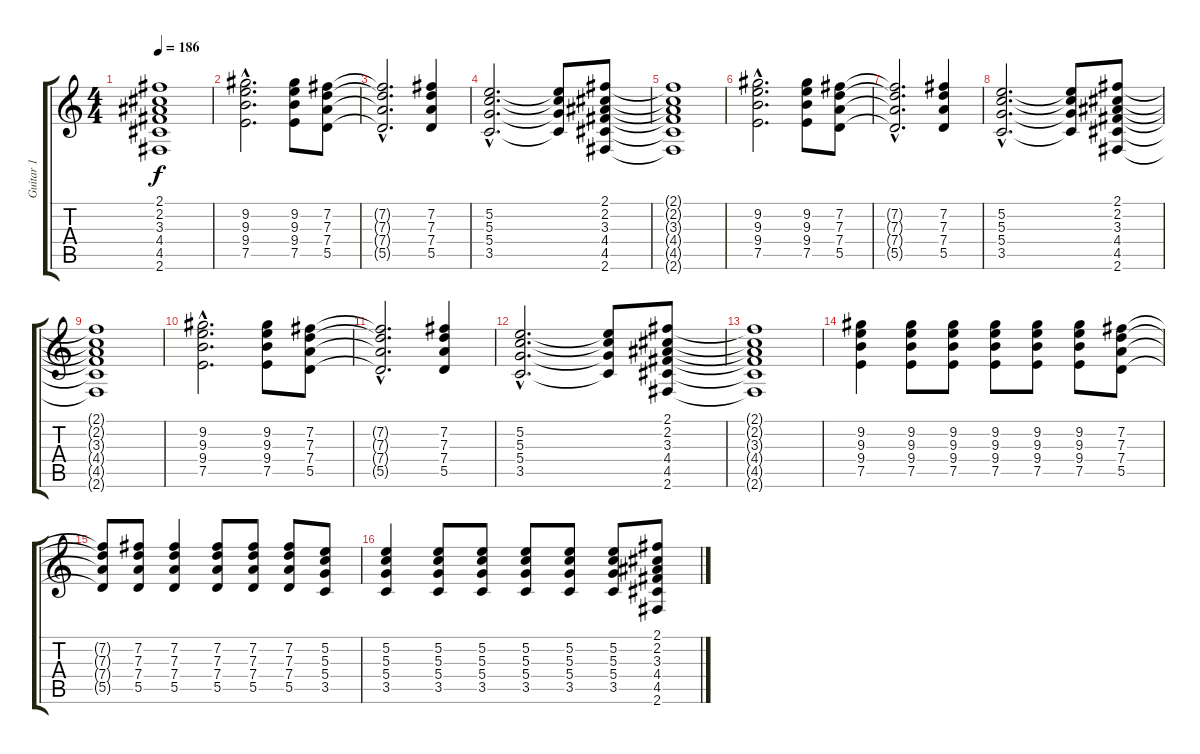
\track ("Guitar 1" "Guitar 1") {instrument overdrivenguitar}
\staff {score tabs}
\tuning (E4 B3 G3 D3 A2 E2) {hide}
\ts (4 4)
\tempo 186
\clef g2
\ks c
(2.1{t} 2.2{t} 3.3{t} 4.4{t} 4.5{t} 2.6{t}).1{dy f} |
(9.2{hac} 9.3{hac} 9.4{hac} 7.5{hac}).2{d} (9.2 9.3 9.4 7.5).8 (7.2 7.3 7.4 5.5).8 |
(7.2{hac t} 7.3{hac t} 7.4{hac t} 5.5{hac t}).2{d} (7.2 7.3 7.4 5.5).4 |
(5.2{hac} 5.3{hac} 5.4{hac} 3.5{hac}).2{d} (5.2{t} 5.3{t} 5.4{t} 3.5{t}).8 (2.1 2.2 3.3 4.4 4.5 2.6).8 |
(2.1{t} 2.2{t} 3.3{t} 4.4{t} 4.5{t} 2.6{t}).1 |
(9.2{hac} 9.3{hac} 9.4{hac} 7.5{hac}).2{d} (9.2 9.3 9.4 7.5).8 (7.2 7.3 7.4 5.5).8 |
(7.2{hac t} 7.3{hac t} 7.4{hac t} 5.5{hac t}).2{d} (7.2 7.3 7.4 5.5).4 |
(5.2{hac} 5.3{hac} 5.4{hac} 3.5{hac}).2{d} (5.2{t} 5.3{t} 5.4{t} 3.5{t}).8 (2.1 2.2 3.3 4.4 4.5 2.6).8 |
(2.1{t} 2.2{t} 3.3{t} 4.4{t} 4.5{t} 2.6{t}).1 |
(9.2{hac} 9.3{hac} 9.4{hac} 7.5{hac}).2{d} (9.2 9.3 9.4 7.5).8 (7.2 7.3 7.4 5.5).8 |
(7.2{hac t} 7.3{hac t} 7.4{hac t} 5.5{hac t}).2{d} (7.2 7.3 7.4 5.5).4 |
(5.2{hac} 5.3{hac} 5.4{hac} 3.5{hac}).2{d} (5.2{t} 5.3{t} 5.4{t} 3.5{t}).8 (2.1 2.2 3.3 4.4 4.5 2.6).8 |
(2.1{t} 2.2{t} 3.3{t} 4.4{t} 4.5{t} 2.6{t}).1 |
(9.2 9.3 9.4 7.5).4 (9.2 9.3 9.4 7.5).8 (9.2 9.3 9.4 7.5).8 (9.2 9.3 9.4 7.5).8 (9.2 9.3 9.4 7.5).8 (9.2 9.3 9.4 7.5).8 (7.2 7.3 7.4 5.5).8 |
(7.2{t} 7.3{t} 7.4{t} 5.5{t}).8 (7.2 7.3 7.4 5.5).8 (7.2 7.3 7.4 5.5).4 (7.2 7.3 7.4 5.5).8 (7.2 7.3 7.4 5.5).8 (7.2 7.3 7.4 5.5).8 (5.2 5.3 5.4 3.5).8 |
(5.2 5.3 5.4 3.5).4 (5.2 5.3 5.4 3.5).8 (5.2 5.3 5.4 3.5).8 (5.2 5.3 5.4 3.5).8 (5.2 5.3 5.4 3.5).8 (5.2 5.3 5.4 3.5).8 (2.1 2.2 3.3 4.4 4.5 2.6).8
